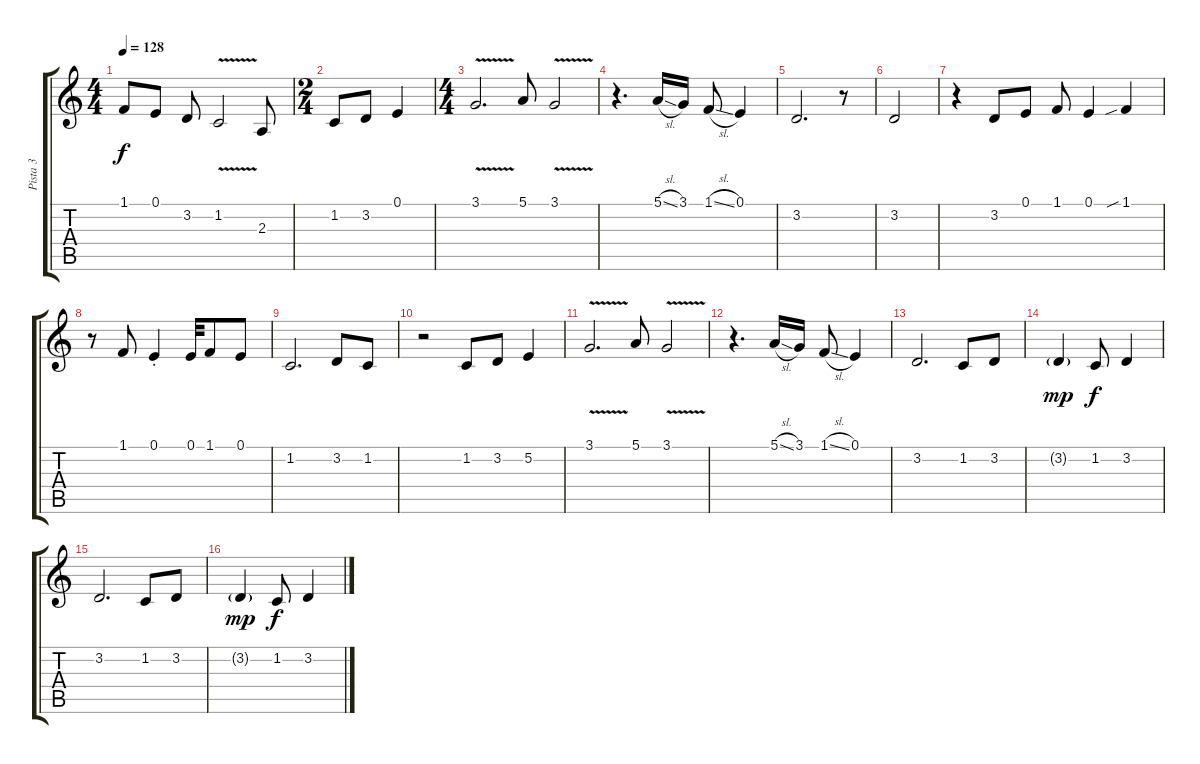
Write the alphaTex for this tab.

\track ("Pista 3" "Pista 3") {instrument tenorsax}
\staff {score tabs}
\tuning (E4 B3 G3 D3 A2 E2) {hide}
\ts (4 4)
\tempo 128
\clef g2
\ks c
1.1.8{dy f} 0.1.8 3.2.8 1.2{v}.2 2.3.8 |
\ts (2 4)
1.2.8 3.2.8 0.1.4 |
\ts (4 4)
3.1{v}.2{d} 5.1.8 3.1{v}.2 |
r.4{d} 5.1{sl}.16 3.1.16 1.1{sl}.8 0.1.4 |
3.2.2{d} r.8 |
3.2.2 |
r.4 3.2.8 0.1.8 1.1.8 0.1.4 1.1{sib}.4 |
r.8 1.1.8 0.1{st}.4 0.1.32 1.1.8 0.1.8 |
1.2.2{d} 3.2.8 1.2.8 |
r.2 1.2.8 3.2.8 5.2.4 |
3.1{v}.2{d} 5.1.8 3.1{v}.2 |
r.4{d} 5.1{sl}.16 3.1.16 1.1{sl}.8 0.1.4 |
3.2.2{d} 1.2.8 3.2.8 |
3.2{g}.4{dy mp} 1.2.8{dy f} 3.2.4 |
3.2.2{d} 1.2.8 3.2.8 |
3.2{g}.4{dy mp} 1.2.8{dy f} 3.2.4
